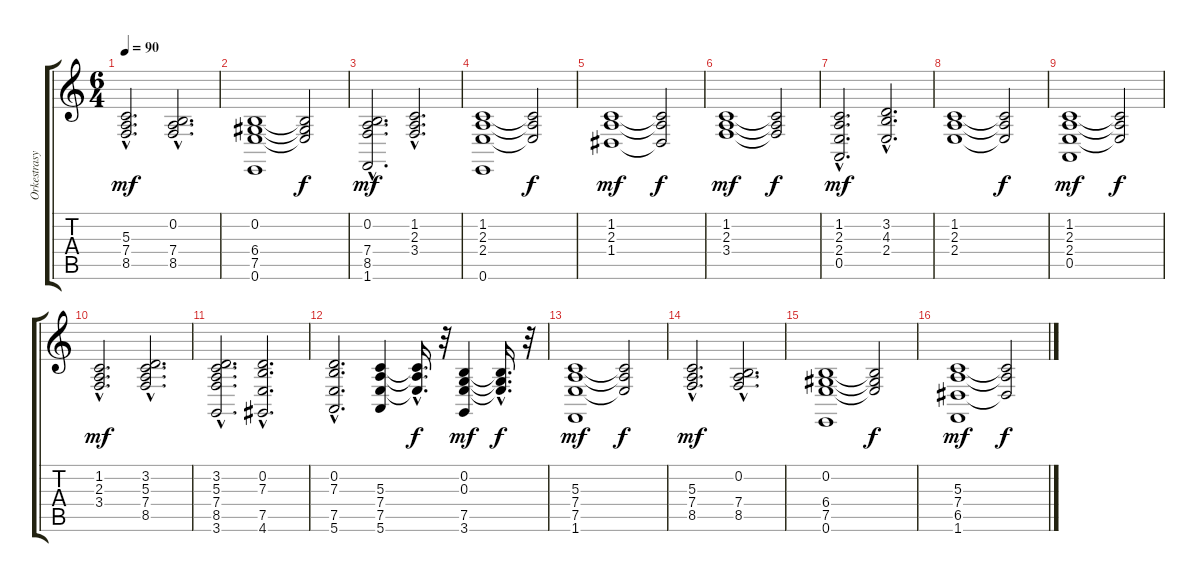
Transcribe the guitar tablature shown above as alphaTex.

\track ("Orkestrasyon 1" "Orkestrasy") {instrument synthstrings1}
\staff {score tabs}
\tuning (E4 B3 G3 D3 A2 E2) {hide}
\ts (6 4)
\tempo 90
\clef g2
\ks c
(5.3{hac} 7.4{hac} 8.5{hac}).2{d dy mf} (0.2{hac} 7.4{hac} 8.5{hac}).2{d} |
(0.2 6.4 7.5 0.6).1 (0.2{t} 6.4{t} 7.5{t}).2{dy f} |
(0.2{hac} 7.4{hac} 8.5{hac} 1.6{hac}).2{d dy mf} (1.2{hac} 2.3{hac} 3.4{hac}).2{d} |
(1.2 2.3 2.4 0.6).1 (1.2{t} 2.3{t} 2.4{t}).2{dy f} |
(1.2 2.3 1.4).1{dy mf} (1.2{t} 2.3{t} 1.4{t}).2{dy f} |
(1.2 2.3 3.4).1{dy mf} (1.2{t} 2.3{t} 3.4{t}).2{dy f} |
(1.2{hac} 2.3{hac} 2.4{hac} 0.5{hac}).2{d dy mf} (3.2{hac} 4.3{hac} 2.4{hac}).2{d} |
(1.2 2.3 2.4).1 (1.2{t} 2.3{t} 2.4{t}).2{dy f} |
(1.2 2.3 2.4 0.5).1{dy mf} (1.2{t} 2.3{t} 2.4{t}).2{dy f} |
(1.2{hac} 2.3{hac} 3.4{hac}).2{d dy mf} (3.2{hac} 5.3{hac} 7.4{hac} 8.5{hac}).2{d} |
(3.2{hac} 5.3{hac} 7.4{hac} 8.5{hac} 3.6{hac}).2{d} (0.2{hac} 7.3{hac} 7.5{hac} 4.6{hac}).2{d} |
(0.2{hac} 7.3{hac} 7.5{hac} 5.6{hac}).2{d} (5.3 7.4 7.5 5.6).4 (5.3{hac t} 7.4{hac t} 7.5{hac t}).16{d dy f} r.32 (0.2 0.3 7.5 3.6).4{dy mf} (0.2{hac t} 0.3{hac t} 7.5{hac t}).16{d dy f} r.32 |
(5.3 7.4 7.5 1.6).1{dy mf} (5.3{t} 7.4{t} 7.5{t}).2{dy f} |
(5.3{hac} 7.4{hac} 8.5{hac}).2{d dy mf} (0.2{hac} 7.4{hac} 8.5{hac}).2{d} |
(0.2 6.4 7.5 0.6).1 (0.2{t} 6.4{t} 7.5{t}).2{dy f} |
(5.3 7.4 6.5 1.6).1{dy mf} (5.3{t} 7.4{t} 6.5{t}).2{dy f}
